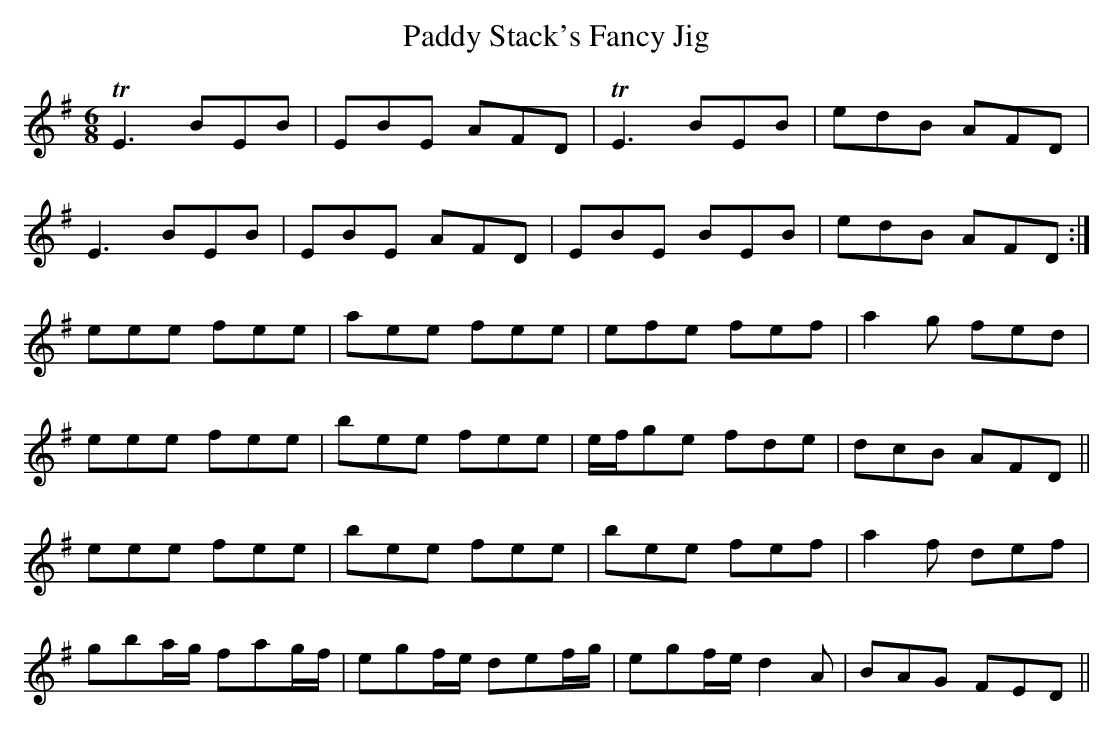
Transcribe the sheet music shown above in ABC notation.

X:1
T:Paddy Stack's Fancy Jig
M:6/8
L:1/8
K:G
TE3 BEB|EBE AFD|TE3 BEB|edB AFD|
E3 BEB|EBE AFD|EBE BEB|edB AFD:|
eee fee|aee fee|efe fef|a2 g fed|
eee fee|bee fee|e/2f/2ge fde|dcB AFD||
eee fee|bee fee|bee fef|a2 f def|
gba/2g/2 fag/2f/2|egf/2e/2 def/2g/2|egf/2e/2 d2 A|BAG FED||
